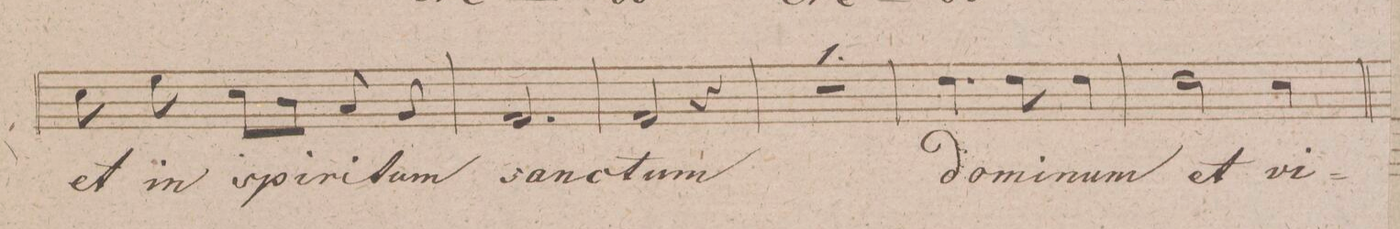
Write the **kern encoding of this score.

**kern	**text	**dynam
*I"Soprano.	*	*
*clefC1	*	*
*k[f#]	*	*
*met(c|)	*	*
*M3/4	*	*
8a\	et	.
8cc\	in	.
8a\L	spi-	.
8g\J	.	.
8f#/	-ri-	.
8e/	-tum	.
=189	=189	=189
2.d/	san-	.
=190	=190	=190
2d/	-ctum	.
4r	.	.
=191	=191	=191
2.r	.	.
=192	=192	=192
4.b\	do-	.
8b\	-mi-	.
4b\	-num	.
=193	=193	=193
2b\	et	.
4a\	vi-	.
=194	=194	=194
*-	*-	*-
